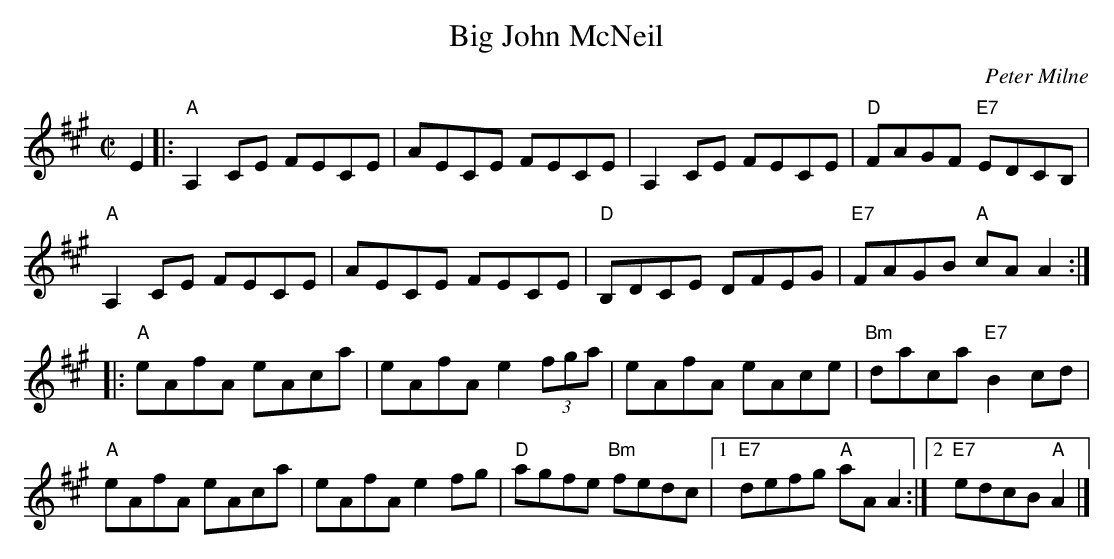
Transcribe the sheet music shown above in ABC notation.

X:1
T:Big John McNeil
C:Peter Milne
M:C|
L:1/8
K:A
E2 |: \
"A" A,2CE FECE | AECE FECE |     A,2CE FECE | "D"  FAGF "E7" EDCB,  |
"A" A,2CE FECE | AECE FECE | "D" B,DCE DFEG | "E7" FAGB "A"  cA A2 :|
|: \
"A" eAfA  eAca | eAfA e2 (3fga |     eAfA      eAce |  "Bm" daca "E7" B2cd  |
"A" eAfA  eAca | eAfA e2fg     | "D" agfe "Bm" fedc |1 "E7" defg "A"  aAA2 :|2 "E7"edcB "A"A2 |]
